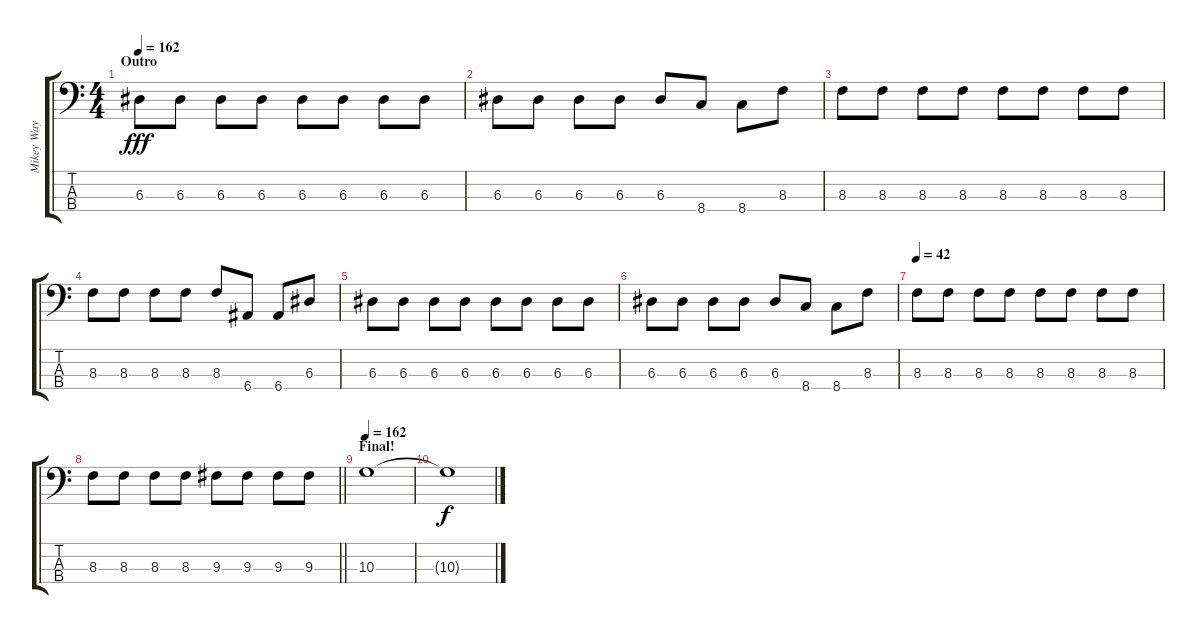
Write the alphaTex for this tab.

\track ("Mikey Way [Bass]" "Mikey Way ") {instrument electricbasspick}
\staff {score tabs}
\tuning (G2 D2 A1 E1) {hide}
\ts (4 4)
\section ("" "Outro")
\tempo 162
\clef f4
\ks c
6.3.8{dy fff} 6.3.8 6.3.8 6.3.8 6.3.8 6.3.8 6.3.8 6.3.8 |
6.3.8 6.3.8 6.3.8 6.3.8 6.3.8 8.4.8 8.4.8 8.3.8 |
8.3.8 8.3.8 8.3.8 8.3.8 8.3.8 8.3.8 8.3.8 8.3.8 |
8.3.8 8.3.8 8.3.8 8.3.8 8.3.8 6.4.8 6.4.8 6.3.8 |
6.3.8 6.3.8 6.3.8 6.3.8 6.3.8 6.3.8 6.3.8 6.3.8 |
6.3.8 6.3.8 6.3.8 6.3.8 6.3.8 8.4.8 8.4.8 8.3.8 |
\tempo 42
8.3.8 8.3.8 8.3.8 8.3.8 8.3.8 8.3.8 8.3.8 8.3.8 |
\barLineRight lightlight
8.3.8 8.3.8 8.3.8 8.3.8 9.3.8 9.3.8 9.3.8 9.3.8 |
\section ("" "Final!")
\tempo 162
10.3.1 |
10.3{t}.1{dy f}
